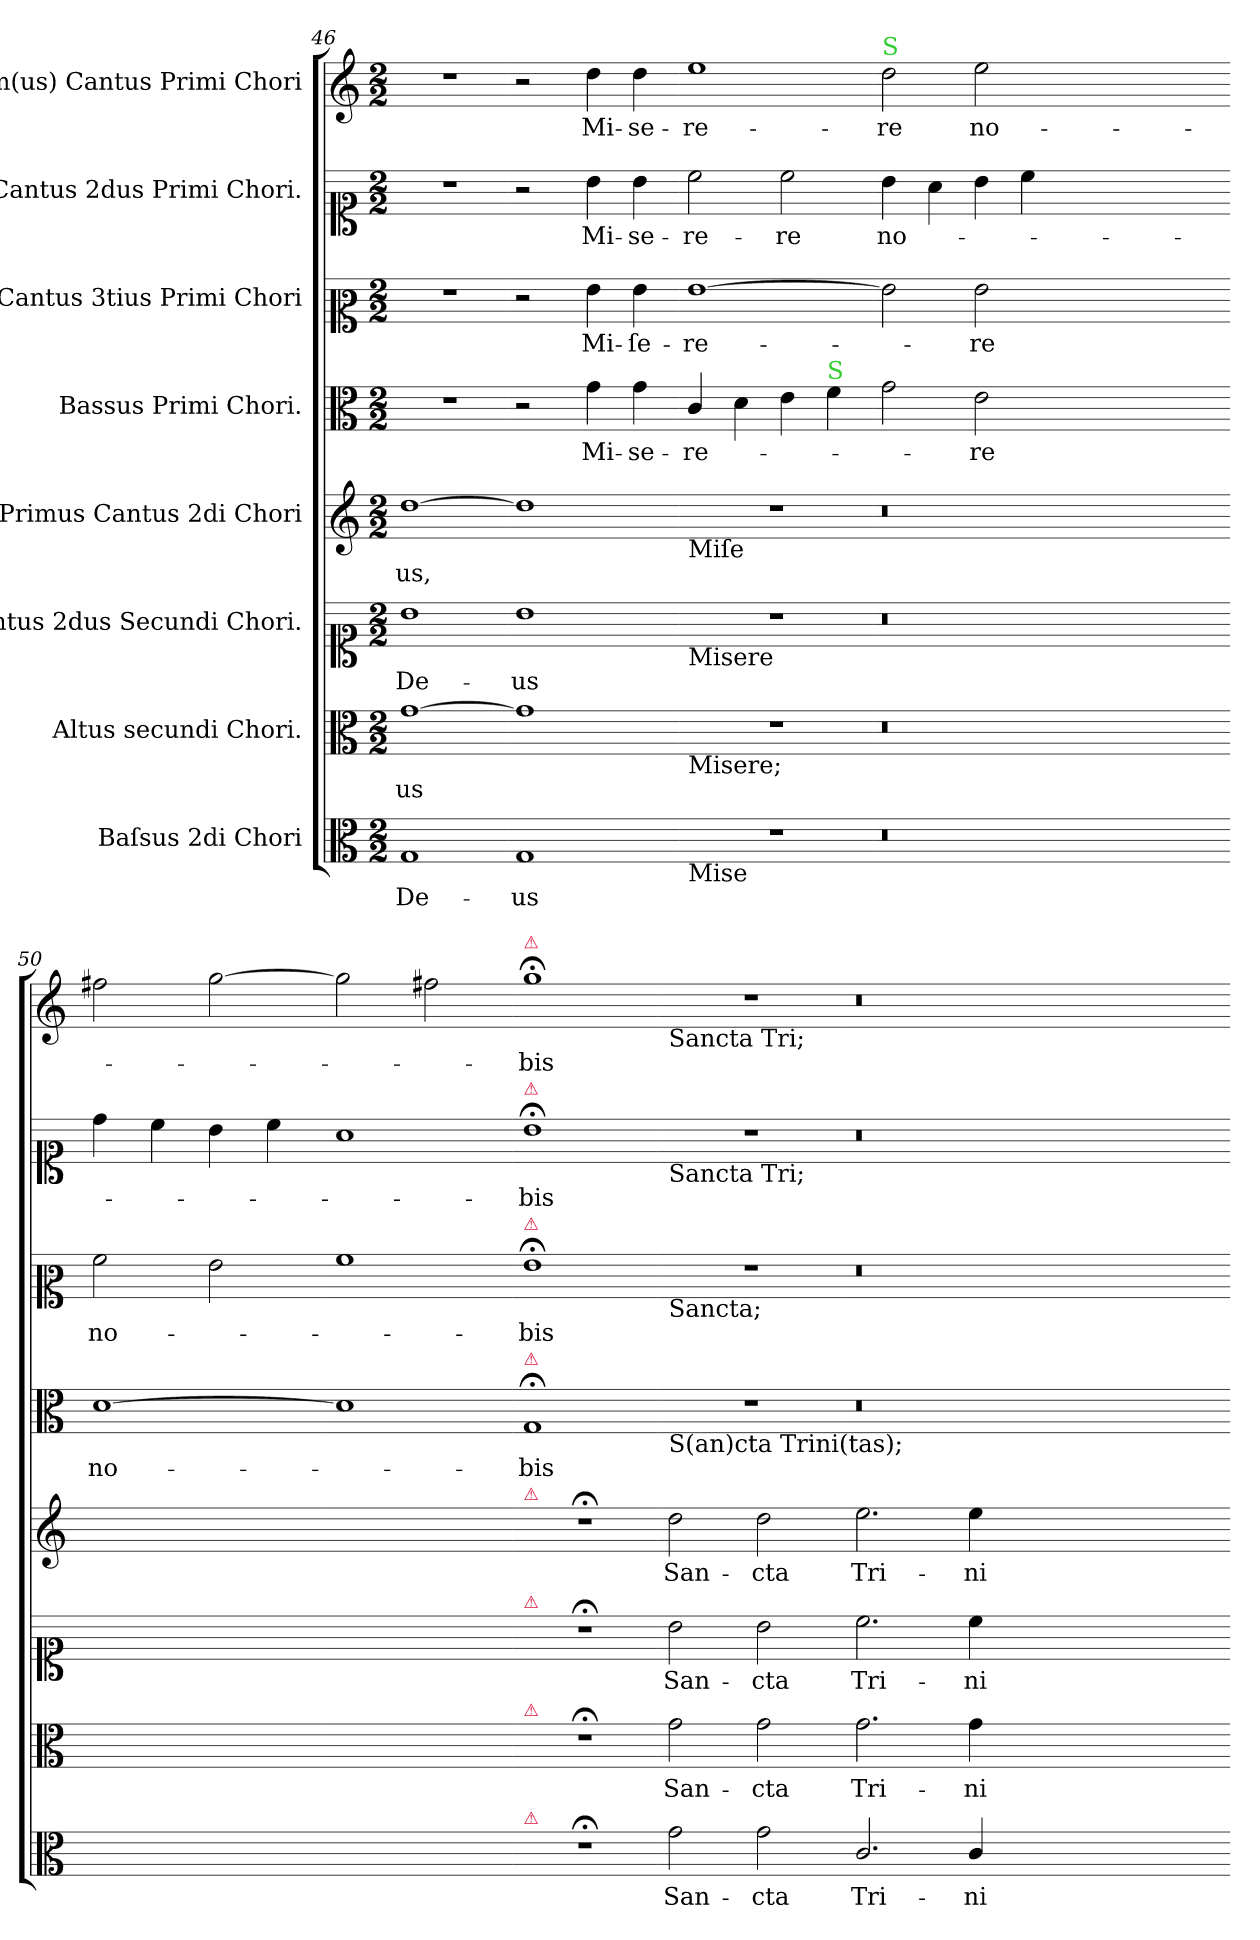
**kern	**text	**kern	**text	**kern	**text	**kern	**text	**kern	**text	**kern	**text	**kern	**text	**kern	**text
*part8	*part8	*part7	*part7	*part6	*part6	*part5	*part5	*part4	*part4	*part3	*part3	*part2	*part2	*part1	*part1
*staff8	*staff8	*staff7	*staff7	*staff6	*staff6	*staff5	*staff5	*staff4	*staff4	*staff3	*staff3	*staff2	*staff2	*staff1	*staff1
*I"Baſsus 2di Chori	*	*I"Altus secundi Chori.	*	*I"Cantus 2dus Secundi Chori.	*	*I"Primus Cantus 2di Chori	*	*I"Bassus Primi Chori.	*	*I"Cantus 3tius Primi Chori	*	*I"Cantus 2dus Primi Chori.	*	*I"1m(us) Cantus Primi Chori	*
*clefC3	*	*clefC3	*	*clefC1	*	*clefG2	*	*clefC3	*	*clefC2	*	*clefC1	*	*clefG2	*
*k[]	*	*k[]	*	*k[]	*	*k[]	*	*k[]	*	*k[]	*	*k[]	*	*k[]	*
*M2/2	*	*M2/2	*	*M2/2	*	*M2/2	*	*M2/2	*	*M2/2	*	*M2/2	*	*M2/2	*
=46	=46	=46	=46	=46	=46	=46	=46	=46	=46	=46	=46	=46	=46	=46	=46
1G	De-	[1g	-us	1b	De-	[1dd	-us,	1r	.	1r	.	1r	.	1r	.
=47-	=47-	=47-	=47-	=47-	=47-	=47-	=47-	=47-	=47-	=47-	=47-	=47-	=47-	=47-	=47-
1G	-us	1g]	.	1b	-us	1dd]	.	2r	.	2r	.	2r	.	2r	.
.	.	.	.	.	.	.	.	4g\	Mi-	4g\	Mi-	4b\	Mi-	4dd\	Mi-
.	.	.	.	.	.	.	.	4g\	-se-	4g\	-ſe-	4b\	-se-	4dd\	-se-
=48-	=48-	=48-	=48-	=48-	=48-	=48-	=48-	=48-	=48-	=48-	=48-	=48-	=48-	=48-	=48-
!	!	!	!	!	!	!LO:TX:b:t=Miſe	!	!	!	!	!	!	!	!	!
!	!	!	!	!LO:TX:b:t=Misere	!	!	!	!	!	!	!	!	!	!	!
!	!	!LO:TX:b:t=Misere;	!	!	!	!	!	!	!	!	!	!	!	!	!
!LO:TX:b:t=Mise	!	!	!	!	!	!	!	!	!	!	!	!	!	!	!
1r	.	1r	.	1r	.	1r	.	4c/	-re-	[1g	-re-	2cc\	-re-	1ee	-re-
.	.	.	.	.	.	.	.	4d\	.	.	.	.	.	.	.
.	.	.	.	.	.	.	.	4e\	.	.	.	2cc\	-re	.	.
!	!	!	!	!	!	!	!	!LO:TX:a:color=limegreen:t=S	!	!	!	!	!	!	!
.	.	.	.	.	.	.	.	4f\	.	.	.	.	.	.	.
=49-	=49-	=49-	=49-	=49-	=49-	=49-	=49-	=49-	=49-	=49-	=49-	=49-	=49-	=49-	=49-
!	!	!	!	!	!	!	!	!	!	!	!	!	!	!LO:TX:a:color=limegreen:t=S	!
0.r	.	0.r	.	0.r	.	0.r	.	2g\	.	2g]	.	4b\	no-	2dd\	-re
.	.	.	.	.	.	.	.	.	.	.	.	4a\	.	.	.
.	.	.	.	.	.	.	.	2e\	-re	2g\	-re	4b\	.	2ee\	no-
.	.	.	.	.	.	.	.	.	.	.	.	4cc\	.	.	.
.	.	.	.	.	.	.	.	0ryy	.	0ryy	.	0ryy	.	0ryy	.
=50-	=50-	=50-	=50-	=50-	=50-	=50-	=50-	=50-	=50-	=50-	=50-	=50-	=50-	=50-	=50-
1ryy	.	1ryy	.	1ryy	.	1ryy	.	[1d	no-	2a\	no-	4dd\	.	2ff#X\	.
.	.	.	.	.	.	.	.	.	.	.	.	4cc\	.	.	.
.	.	.	.	.	.	.	.	.	.	2g\	.	4b\	.	[2gg\	.
.	.	.	.	.	.	.	.	.	.	.	.	4cc\	.	.	.
=51-	=51-	=51-	=51-	=51-	=51-	=51-	=51-	=51-	=51-	=51-	=51-	=51-	=51-	=51-	=51-
1ryy	.	1ryy	.	1ryy	.	1ryy	.	1d]	.	1a	.	1a	.	2gg\]	.
.	.	.	.	.	.	.	.	.	.	.	.	.	.	2ff#X\	.
=52-	=52-	=52-	=52-	=52-	=52-	=52-	=52-	=52-	=52-	=52-	=52-	=52-	=52-	=52-	=52-
!	!	!	!	!	!	!	!	!	!	!	!	!	!	!LO:TX:a:color=crimson:t=⚠	!
!	!	!	!	!	!	!	!	!	!	!	!	!LO:TX:a:color=crimson:t=⚠	!	!	!
!	!	!	!	!	!	!	!	!	!	!LO:TX:a:color=crimson:t=⚠	!	!	!	!	!
!	!	!	!	!	!	!	!	!LO:TX:a:color=crimson:t=⚠	!	!	!	!	!	!	!
!	!	!	!	!	!	!LO:TX:a:color=crimson:t=⚠	!	!	!	!	!	!	!	!	!
!	!	!	!	!LO:TX:a:color=crimson:t=⚠	!	!	!	!	!	!	!	!	!	!	!
!	!	!LO:TX:a:color=crimson:t=⚠	!	!	!	!	!	!	!	!	!	!	!	!	!
!LO:TX:a:color=crimson:t=⚠	!	!	!	!	!	!	!	!	!	!	!	!	!	!	!
1r;<	.	1r;<	.	1r;<	.	1r;<	.	1G;<	-bis	1g;	-bis	1b;	-bis	1gg;	-bis
=53-	=53-	=53-	=53-	=53-	=53-	=53-	=53-	=53-	=53-	=53-	=53-	=53-	=53-	=53-	=53-
!	!	!	!	!	!	!	!	!	!	!	!	!	!	!LO:TX:b:t=Sancta Tri;	!
!	!	!	!	!	!	!	!	!	!	!	!	!LO:TX:b:t=Sancta Tri;	!	!	!
!	!	!	!	!	!	!	!	!	!	!LO:TX:b:t=Sancta;	!	!	!	!	!
!	!	!	!	!	!	!	!	!LO:TX:b:t=S(an)cta Trini(tas);	!	!	!	!	!	!	!
2g\	San-	2g\	San-	2b\	San-	2dd\	San-	1r	.	1r	.	1r	.	1r	.
2g\	-cta	2g\	-cta	2b\	-cta	2dd\	-cta	.	.	.	.	.	.	.	.
=54-	=54-	=54-	=54-	=54-	=54-	=54-	=54-	=54-	=54-	=54-	=54-	=54-	=54-	=54-	=54-
2.c/	Tri-	2.g\	Tri-	2.cc\	Tri-	2.ee\	Tri-	0.r	.	0.r	.	0.r	.	0.r	.
4c/	-ni-	4g\	-ni-	4cc\	-ni-	4ee\	-ni-	.	.	.	.	.	.	.	.
0ryy	.	0ryy	.	0ryy	.	0ryy	.	.	.	.	.	.	.	.	.
=-	=-	=-	=-	=-	=-	=-	=-	=-	=-	=-	=-	=-	=-	=-	=-
*-	*-	*-	*-	*-	*-	*-	*-	*-	*-	*-	*-	*-	*-	*-	*-
